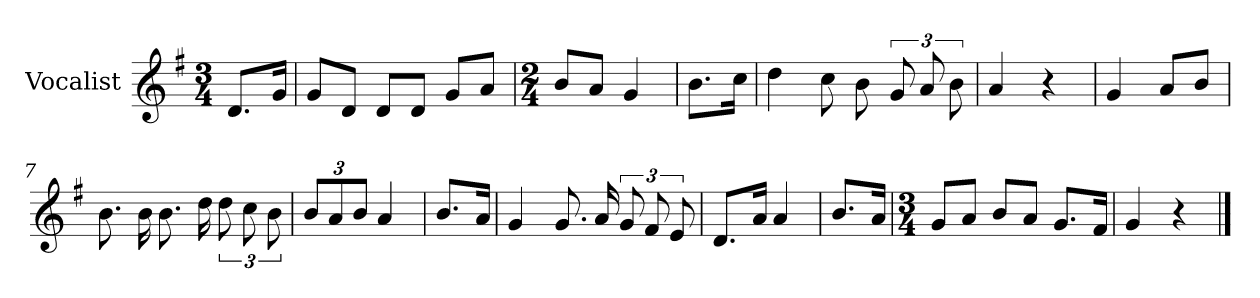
**kern
*part1
*staff1
*I"Vocalist
*k[f#]
*G:
*M3/4
=
8.dL
16gJk
=1
8gL
8dJ
8dL
8dJ
8gL
8aJ
=2
*M2/4
8bL
8aJ
4g
=3
8.bL
16ccJk
=4
4dd
8cc
8b
12g
12a
12b
=5
4a
4r
=6
4g
8aL
8bJ
=7
8.b
16b
8.b
16dd
12dd
12cc
12b
=8
12bL
12a
12bJ
4a
=9
8.bL
16aJk
=10
4g
8.g
16a
12g
12f#
12e
=11
8.dL
16aJk
4a
=12
8.bL
16aJk
=13
*M3/4
8gL
8aJ
8bL
8aJ
8.gL
16f#Jk
=14
4g
4r
==
*-
